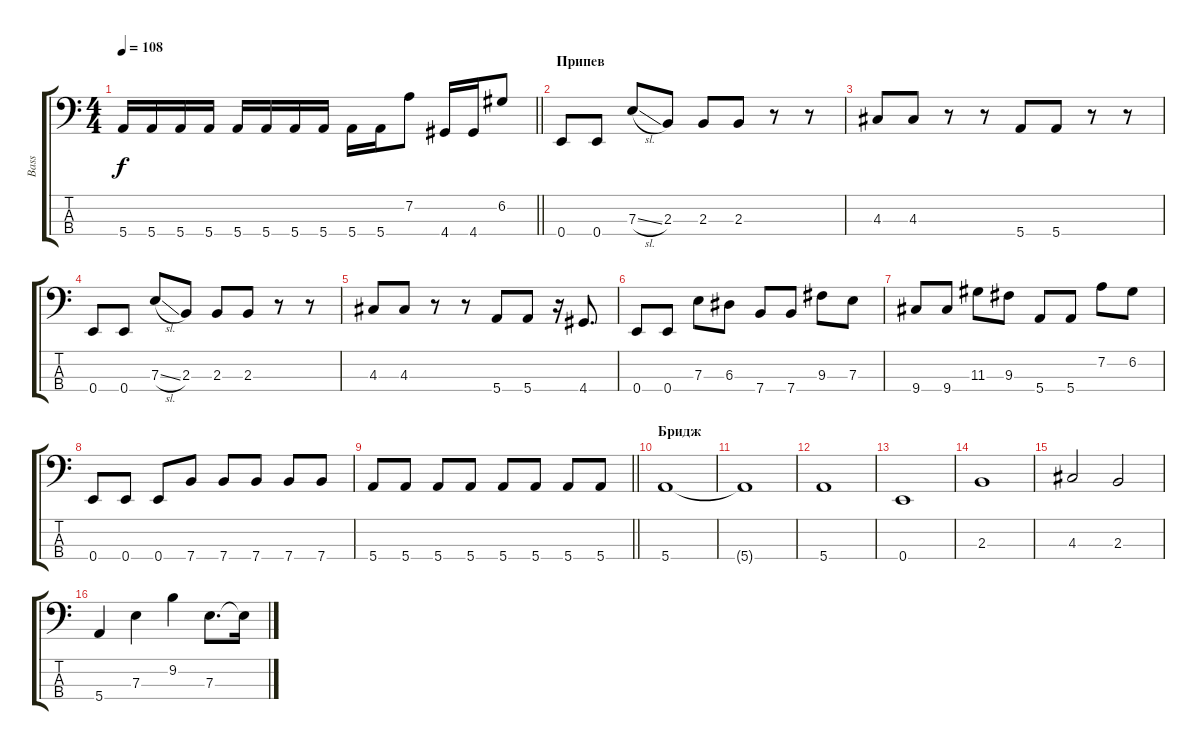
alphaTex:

\track ("Bass" "Bass") {instrument electricbasspick}
\staff {score tabs}
\tuning (G2 D2 A1 E1) {hide}
\ts (4 4)
\tempo 108
\clef f4
\barLineRight lightlight
\ks c
5.4.16{dy f} 5.4.16 5.4.16 5.4.16 5.4.16 5.4.16 5.4.16 5.4.16 5.4.16 5.4.16 7.2.8 4.4.16 4.4.16 6.2.8 |
\section ("" "Припев")
0.4.8 0.4.8 7.3{sl}.8 2.3.8 2.3.8 2.3.8 r.8 r.8 |
4.3.8 4.3.8 r.8 r.8 5.4.8 5.4.8 r.8 r.8 |
0.4.8 0.4.8 7.3{sl}.8 2.3.8 2.3.8 2.3.8 r.8 r.8 |
4.3.8 4.3.8 r.8 r.8 5.4.8 5.4.8 r.16 4.4.8{d} |
0.4.8 0.4.8 7.3.8 6.3.8 7.4.8 7.4.8 9.3.8 7.3.8 |
9.4.8 9.4.8 11.3.8 9.3.8 5.4.8 5.4.8 7.2.8 6.2.8 |
0.4.8 0.4.8 0.4.8 7.4.8 7.4.8 7.4.8 7.4.8 7.4.8 |
\barLineRight lightlight
5.4.8 5.4.8 5.4.8 5.4.8 5.4.8 5.4.8 5.4.8 5.4.8 |
\section ("" "Бридж")
5.4.1 |
5.4{t}.1 |
5.4.1 |
0.4.1 |
2.3.1 |
4.3.2 2.3.2 |
5.4.4 7.3.4 9.2.4 7.3.8{d} 7.3{t}.16
